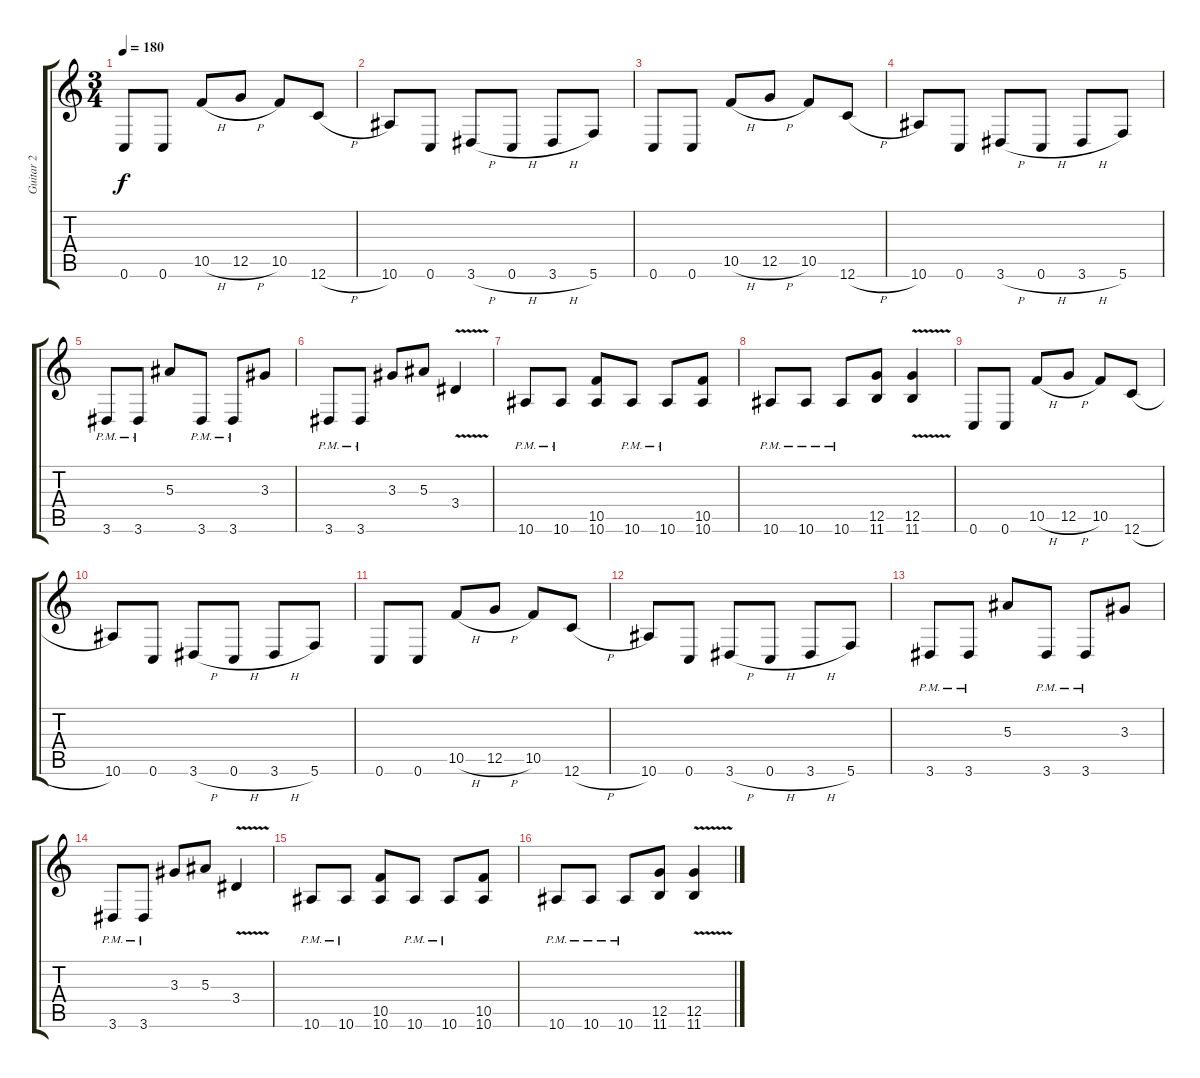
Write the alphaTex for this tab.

\track ("Guitar 2" "Guitar 2") {instrument distortionguitar}
\staff {score tabs}
\tuning (D4 A3 F3 C3 G2 C2) {hide}
\ts (3 4)
\tempo 180
\clef g2
\ks c
0.6.8{dy f} 0.6.8 10.5{h}.8 12.5{h}.8 10.5.8 12.6{h}.8 |
10.6.8 0.6.8 3.6{h}.8 0.6{h}.8 3.6{h}.8 5.6.8 |
0.6.8 0.6.8 10.5{h}.8 12.5{h}.8 10.5.8 12.6{h}.8 |
10.6.8 0.6.8 3.6{h}.8 0.6{h}.8 3.6{h}.8 5.6.8 |
3.6{pm}.8 3.6{pm}.8 5.3.8 3.6{pm}.8 3.6{pm}.8 3.3.8 |
3.6{pm}.8 3.6{pm}.8 3.3.8 5.3.8 3.4{v}.4 |
10.6{pm}.8 10.6{pm}.8 (10.5 10.6).8 10.6{pm}.8 10.6{pm}.8 (10.5 10.6).8 |
10.6{pm}.8 10.6{pm}.8 10.6{pm}.8 (12.5 11.6).8 (12.5{v} 11.6{v}).4 |
0.6.8 0.6.8 10.5{h}.8 12.5{h}.8 10.5.8 12.6{h}.8 |
10.6.8 0.6.8 3.6{h}.8 0.6{h}.8 3.6{h}.8 5.6.8 |
0.6.8 0.6.8 10.5{h}.8 12.5{h}.8 10.5.8 12.6{h}.8 |
10.6.8 0.6.8 3.6{h}.8 0.6{h}.8 3.6{h}.8 5.6.8 |
3.6{pm}.8 3.6{pm}.8 5.3.8 3.6{pm}.8 3.6{pm}.8 3.3.8 |
3.6{pm}.8 3.6{pm}.8 3.3.8 5.3.8 3.4{v}.4 |
10.6{pm}.8 10.6{pm}.8 (10.5 10.6).8 10.6{pm}.8 10.6{pm}.8 (10.5 10.6).8 |
10.6{pm}.8 10.6{pm}.8 10.6{pm}.8 (12.5 11.6).8 (12.5{v} 11.6{v}).4
